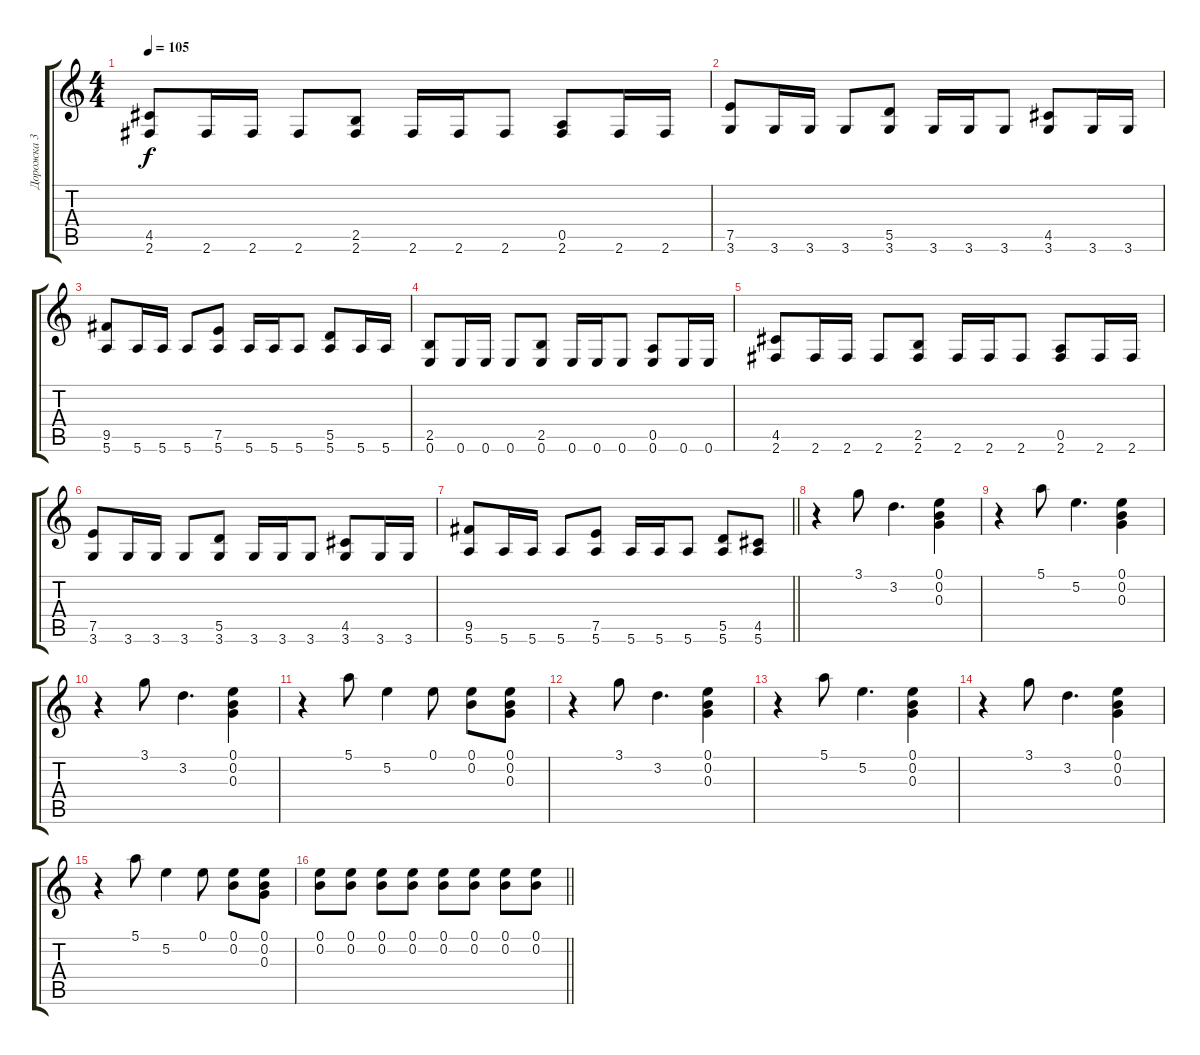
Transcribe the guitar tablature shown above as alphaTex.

\track ("Дорожка 3" "Дорожка 3") {instrument distortionguitar}
\staff {score tabs}
\tuning (E4 B3 G3 D3 A2 E2) {hide}
\ts (4 4)
\tempo 105
\clef g2
\ks c
(4.5 2.6).8{dy f} 2.6.16 2.6.16 2.6.8 (2.5 2.6).8 2.6.16 2.6.16 2.6.8 (0.5 2.6).8 2.6.16 2.6.16 |
(7.5 3.6).8 3.6.16 3.6.16 3.6.8 (5.5 3.6).8 3.6.16 3.6.16 3.6.8 (4.5 3.6).8 3.6.16 3.6.16 |
(9.5 5.6).8 5.6.16 5.6.16 5.6.8 (7.5 5.6).8 5.6.16 5.6.16 5.6.8 (5.5 5.6).8 5.6.16 5.6.16 |
(2.5 0.6).8 0.6.16 0.6.16 0.6.8 (2.5 0.6).8 0.6.16 0.6.16 0.6.8 (0.5 0.6).8 0.6.16 0.6.16 |
(4.5 2.6).8 2.6.16 2.6.16 2.6.8 (2.5 2.6).8 2.6.16 2.6.16 2.6.8 (0.5 2.6).8 2.6.16 2.6.16 |
(7.5 3.6).8 3.6.16 3.6.16 3.6.8 (5.5 3.6).8 3.6.16 3.6.16 3.6.8 (4.5 3.6).8 3.6.16 3.6.16 |
\barLineRight lightlight
(9.5 5.6).8 5.6.16 5.6.16 5.6.8 (7.5 5.6).8 5.6.16 5.6.16 5.6.8 (5.5 5.6).8 (4.5 5.6).8 |
\section ("" "")
r.4 3.1.8 3.2.4{d} (0.1 0.2 0.3).4 |
r.4 5.1.8 5.2.4{d} (0.1 0.2 0.3).4 |
r.4 3.1.8 3.2.4{d} (0.1 0.2 0.3).4 |
r.4 5.1.8 5.2.4 0.1.8 (0.1 0.2).8 (0.1 0.2 0.3).8 |
r.4 3.1.8 3.2.4{d} (0.1 0.2 0.3).4 |
r.4 5.1.8 5.2.4{d} (0.1 0.2 0.3).4 |
r.4 3.1.8 3.2.4{d} (0.1 0.2 0.3).4 |
r.4 5.1.8 5.2.4 0.1.8 (0.1 0.2).8 (0.1 0.2 0.3).8 |
\barLineRight lightlight
(0.1 0.2).8 (0.1 0.2).8 (0.1 0.2).8 (0.1 0.2).8 (0.1 0.2).8 (0.1 0.2).8 (0.1 0.2).8 (0.1 0.2).8
